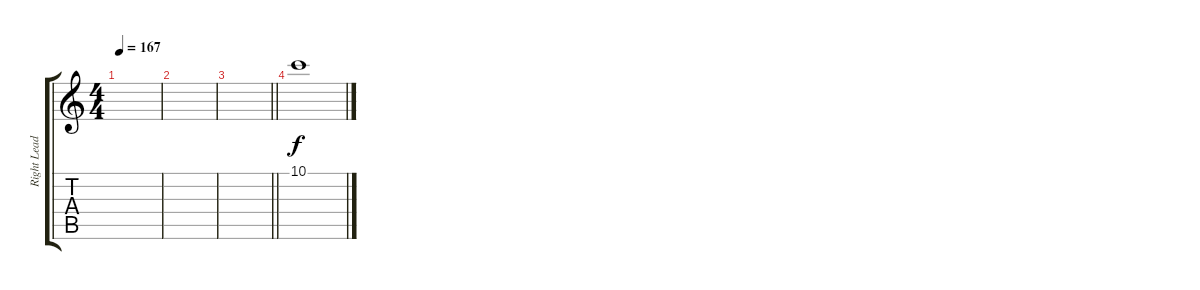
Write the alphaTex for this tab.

\track ("Right Lead" "Right Lead") {instrument distortionguitar}
\staff {score tabs}
\tuning (D4 A3 F3 C3 G2 C2) {hide}
\ts (4 4)
\tempo 167
\clef g2
\ks c
|
|
\barLineRight lightlight
|
\section ("" "")
10.1.1
